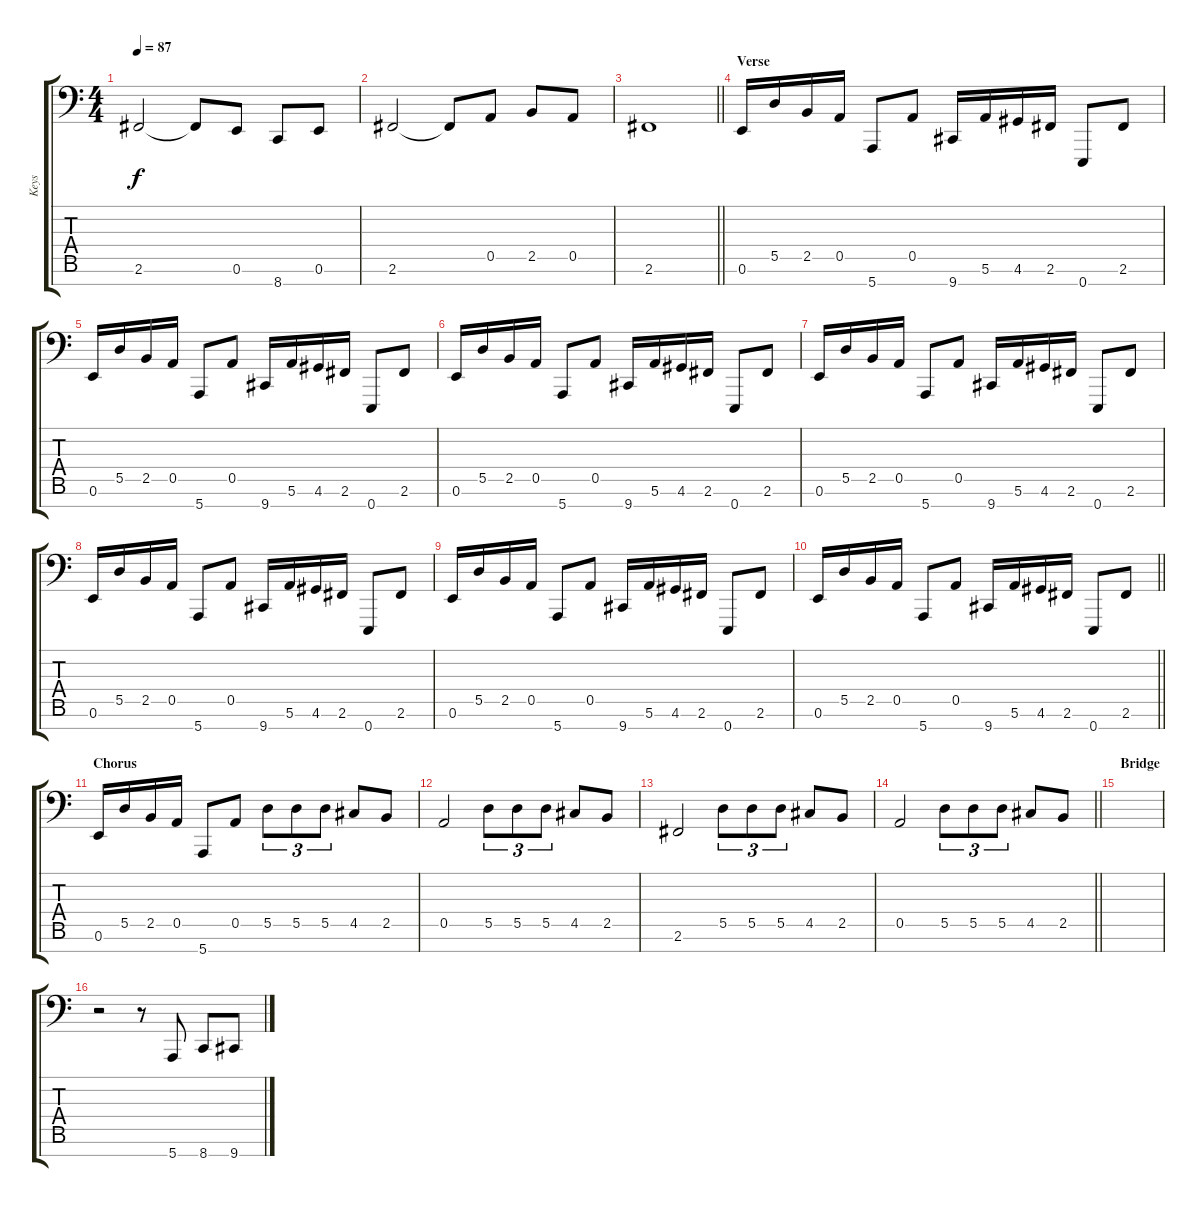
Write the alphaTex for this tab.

\track ("Keys" "Keys") {instrument lead2sawtooth}
\staff {score tabs}
\tuning (E4 B3 G3 D3 A2 E2 E1) {hide}
\ts (4 4)
\tempo 87
\clef f4
\ks c
2.6.2{dy f} 2.6{t}.8 0.6.8 8.7.8 0.6.8 |
2.6.2 2.6{t}.8 0.5.8 2.5.8 0.5.8 |
\barLineRight lightlight
2.6.1 |
\section ("" "Verse")
0.6.16{volume 8} 5.5.16 2.5.16 0.5.16 5.7.8 0.5.8 9.7.16 5.6.16 4.6.16 2.6.16 0.7.8 2.6.8 |
0.6.16 5.5.16 2.5.16 0.5.16 5.7.8 0.5.8 9.7.16 5.6.16 4.6.16 2.6.16 0.7.8 2.6.8 |
0.6.16 5.5.16 2.5.16 0.5.16 5.7.8 0.5.8 9.7.16 5.6.16 4.6.16 2.6.16 0.7.8 2.6.8 |
0.6.16 5.5.16{volume 13} 2.5.16 0.5.16 5.7.8 0.5.8 9.7.16 5.6.16 4.6.16 2.6.16 0.7.8 2.6.8 |
0.6.16{volume 11} 5.5.16 2.5.16 0.5.16 5.7.8 0.5.8 9.7.16 5.6.16 4.6.16 2.6.16 0.7.8 2.6.8 |
0.6.16 5.5.16 2.5.16 0.5.16 5.7.8 0.5.8 9.7.16 5.6.16 4.6.16 2.6.16 0.7.8 2.6.8 |
\barLineRight lightlight
0.6.16 5.5.16 2.5.16 0.5.16 5.7.8 0.5.8 9.7.16 5.6.16 4.6.16 2.6.16 0.7.8 2.6.8 |
\section ("" "Chorus")
0.6.16 5.5.16{volume 13} 2.5.16 0.5.16 5.7.8 0.5.8 5.5.8{tu (3 2)} 5.5.8{tu (3 2)} 5.5.8{tu (3 2)} 4.5.8 2.5.8 |
0.5.2 5.5.8{tu (3 2)} 5.5.8{tu (3 2)} 5.5.8{tu (3 2)} 4.5.8 2.5.8 |
2.6.2 5.5.8{tu (3 2)} 5.5.8{tu (3 2)} 5.5.8{tu (3 2)} 4.5.8 2.5.8 |
\barLineRight lightlight
0.5.2 5.5.8{tu (3 2)} 5.5.8{tu (3 2)} 5.5.8{tu (3 2)} 4.5.8 2.5.8 |
\section ("" "Bridge")
|
r.2 r.8 5.7.8 8.7.8 9.7.8
